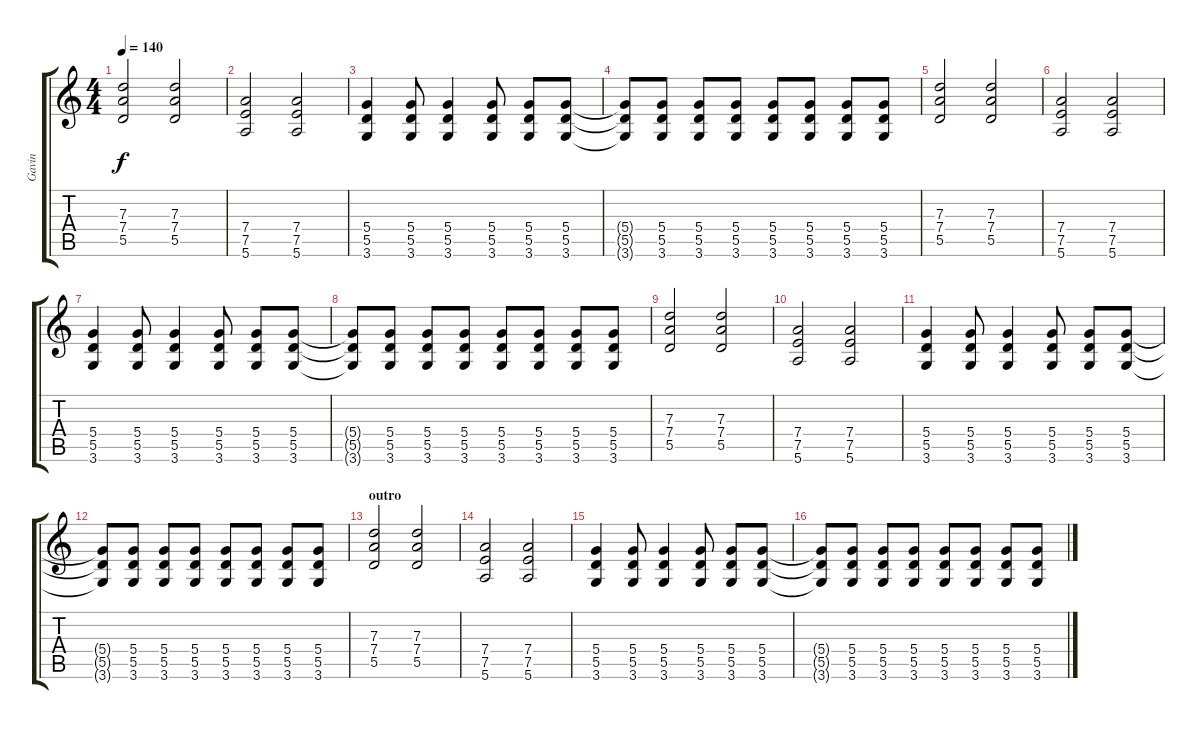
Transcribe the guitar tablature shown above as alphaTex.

\track ("Gavin " "Gavin ") {instrument distortionguitar}
\staff {score tabs}
\tuning (E4 B3 G3 D3 A2 E2) {hide}
\ts (4 4)
\tempo 140
\clef g2
\ks c
(7.3 7.4 5.5).2{dy f} (7.3 7.4 5.5).2 |
(7.4 7.5 5.6).2 (7.4 7.5 5.6).2 |
(5.4 5.5 3.6).4 (5.4 5.5 3.6).8 (5.4 5.5 3.6).4 (5.4 5.5 3.6).8 (5.4 5.5 3.6).8 (5.4 5.5 3.6).8 |
(5.4{t} 5.5{t} 3.6{t}).8 (5.4 5.5 3.6).8 (5.4 5.5 3.6).8 (5.4 5.5 3.6).8 (5.4 5.5 3.6).8 (5.4 5.5 3.6).8 (5.4 5.5 3.6).8 (5.4 5.5 3.6).8 |
(7.3 7.4 5.5).2 (7.3 7.4 5.5).2 |
(7.4 7.5 5.6).2 (7.4 7.5 5.6).2 |
(5.4 5.5 3.6).4 (5.4 5.5 3.6).8 (5.4 5.5 3.6).4 (5.4 5.5 3.6).8 (5.4 5.5 3.6).8 (5.4 5.5 3.6).8 |
(5.4{t} 5.5{t} 3.6{t}).8 (5.4 5.5 3.6).8 (5.4 5.5 3.6).8 (5.4 5.5 3.6).8 (5.4 5.5 3.6).8 (5.4 5.5 3.6).8 (5.4 5.5 3.6).8 (5.4 5.5 3.6).8 |
(7.3 7.4 5.5).2 (7.3 7.4 5.5).2 |
(7.4 7.5 5.6).2 (7.4 7.5 5.6).2 |
(5.4 5.5 3.6).4 (5.4 5.5 3.6).8 (5.4 5.5 3.6).4 (5.4 5.5 3.6).8 (5.4 5.5 3.6).8 (5.4 5.5 3.6).8 |
(5.4{t} 5.5{t} 3.6{t}).8 (5.4 5.5 3.6).8 (5.4 5.5 3.6).8 (5.4 5.5 3.6).8 (5.4 5.5 3.6).8 (5.4 5.5 3.6).8 (5.4 5.5 3.6).8 (5.4 5.5 3.6).8 |
\section ("" "outro")
(7.3 7.4 5.5).2{volume 12} (7.3 7.4 5.5).2 |
(7.4 7.5 5.6).2 (7.4 7.5 5.6).2 |
(5.4 5.5 3.6).4 (5.4 5.5 3.6).8 (5.4 5.5 3.6).4 (5.4 5.5 3.6).8 (5.4 5.5 3.6).8 (5.4 5.5 3.6).8 |
(5.4{t} 5.5{t} 3.6{t}).8 (5.4 5.5 3.6).8 (5.4 5.5 3.6).8 (5.4 5.5 3.6).8 (5.4 5.5 3.6).8 (5.4 5.5 3.6).8 (5.4 5.5 3.6).8 (5.4 5.5 3.6).8
